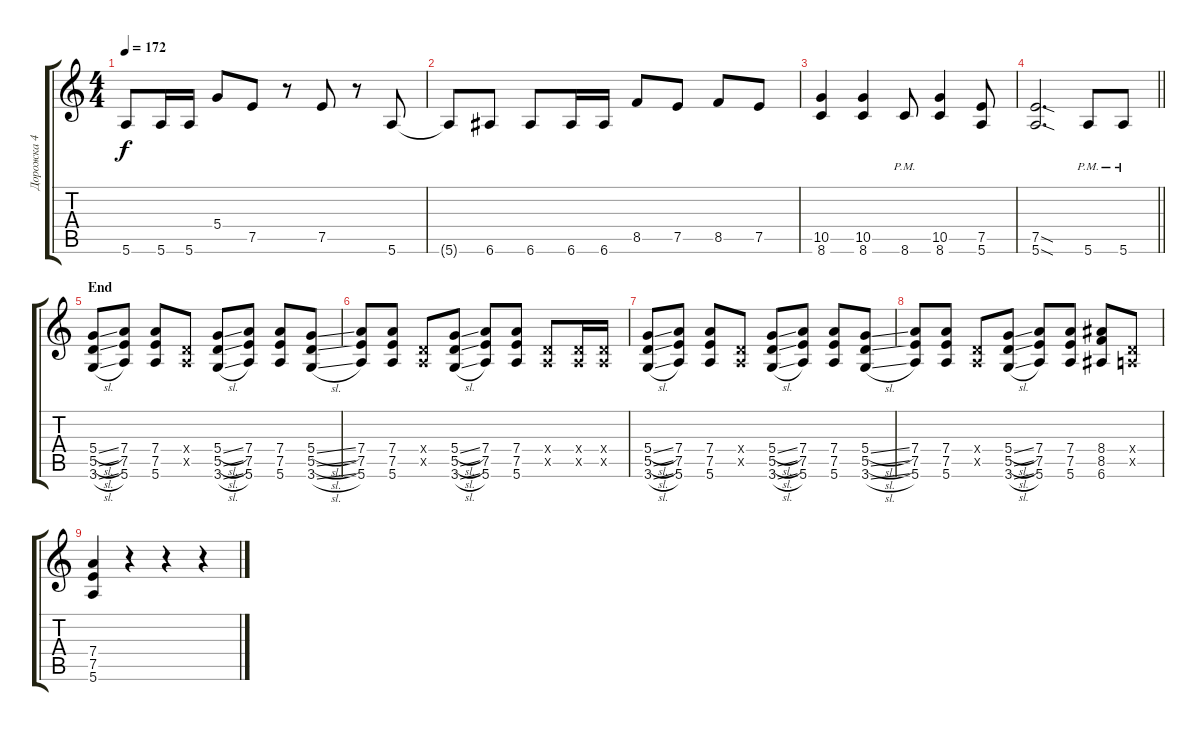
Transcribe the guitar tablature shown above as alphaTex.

\track ("Дорожка 4" "Дорожка 4") {instrument electricguitarjazz}
\staff {score tabs}
\tuning (E4 B3 G3 D3 A2 E2) {hide}
\ts (4 4)
\tempo 172
\clef g2
\ks c
5.6.8{dy f} 5.6.16 5.6.16 5.4.8 7.5.8 r.8 7.5.8 r.8 5.6.8 |
5.6{t}.8 6.6.8 6.6.8 6.6.16 6.6.16 8.5.8 7.5.8 8.5.8 7.5.8 |
(10.5 8.6).4 (10.5 8.6).4 8.6{pm}.8 (10.5 8.6).4 (7.5 5.6).8 |
\barLineRight lightlight
(7.5{sod} 5.6{sod}).2{d} 5.6{pm}.8 5.6{pm}.8 |
\section ("" "End")
(5.4{sl} 5.5{sl} 3.6{sl}).8 (7.4 7.5 5.6).8 (7.4 7.5 5.6).8 (0.4{x} 0.5{x}).8 (5.4{sl} 5.5{sl} 3.6{sl}).8 (7.4 7.5 5.6).8 (7.4 7.5 5.6).8 (5.4{sl} 5.5{sl} 3.6{sl}).8 |
(7.4 7.5 5.6).8 (7.4 7.5 5.6).8 (0.4{x} 0.5{x}).8 (5.4{sl} 5.5{sl} 3.6{sl}).8 (7.4 7.5 5.6).8 (7.4 7.5 5.6).8 (0.4{x} 0.5{x}).8 (0.4{x} 0.5{x}).16 (0.4{x} 0.5{x}).16 |
(5.4{sl} 5.5{sl} 3.6{sl}).8 (7.4 7.5 5.6).8 (7.4 7.5 5.6).8 (0.4{x} 0.5{x}).8 (5.4{sl} 5.5{sl} 3.6{sl}).8 (7.4 7.5 5.6).8 (7.4 7.5 5.6).8 (5.4{sl} 5.5{sl} 3.6{sl}).8 |
(7.4 7.5 5.6).8 (7.4 7.5 5.6).8 (0.4{x} 0.5{x}).8 (5.4{sl} 5.5{sl} 3.6{sl}).8 (7.4 7.5 5.6).8 (7.4 7.5 5.6).8 (8.4 8.5 6.6).8 (0.4{x} 0.5{x}).8 |
(7.4 7.5 5.6).4 r.4 r.4 r.4
